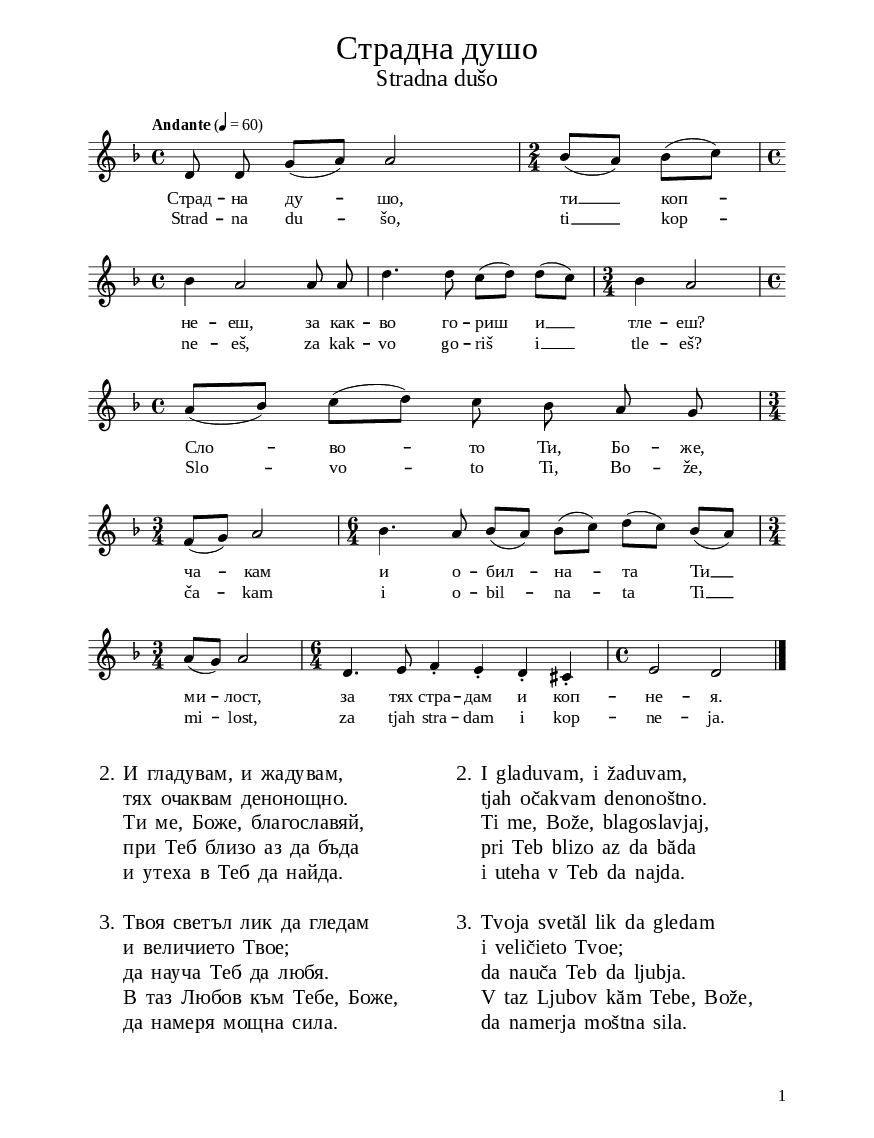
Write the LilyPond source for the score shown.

\version "2.24.2"

% include paper part and global functions
\include "include/globals.ily"

\bookpart {
  \label #'ref029
  \tocItem \markup "Страдна душо – Stradna dušo"
  \include "include/bookpart-paper.ily"
  \score {
    \include "include/score-layout.ily"

    \new Voice \absolute {
      \clef treble
      \key d \minor
      \time 4/4
      \tempoFunc "Andante" 4 "60"
      \autoBeamOff
      
      d'8 d' g'8 ([ a' ]) a'2 | \time 2/4 bes'8 ([ a' ])  bes' ([ c'' ])  | \break

      \time 4/4 bes'4 a'2 a'8 a' |
      d''4. d''8 c'' ([ d'' ]) d'' ([ c'' ]) \time 3/4  bes'4 a'2 |\break
      \time 4/4  a'8 ([ bes' ]) c'' ([ d'' ]) c'' bes' a' g' \break |
      \time 3/4  f'8 ([ g' ]) a'2 | \time 6/4  bes'4. a'8 bes' ([ a' ]) bes' ([ c'' ]) d'' ([ c'' ]) bes' ([ a' ]) \break |
      \time 3/4  |a'8 ([ g'8 ]) a'2 | \time 6/4  d'4. e'8 f'4\staccato e'4\staccato d'\staccato cis'\staccato | \time 4/4  e'2 d' | \bar "|." \break

    }

    \addlyrics {
      Страд -- на
      ду -- шо, ти __ коп -- не -- еш, за как -- во го --
      риш и __ тле -- еш? Сло -- во -- то Ти, Бо -- же,
      ча -- кам и о -- бил -- на -- та Ти __ ми -- лост,
      за тях стра -- дам и коп -- не -- я.}
      \addlyrics {
        Strad -- na
        du -- šo, ti __ kop -- ne -- eš, za kak -- vo go --
        riš i __ tle -- eš? Slo -- vo -- to Ti, Bo -- že,
        ča -- kam i o -- bil -- na -- ta Ti __ mi -- lost,
        za tjah stra -- dam i kop -- ne -- ja.}


        \header {
          title = \titleFunc "Страдна душо" "Stradna dušo"
        }

        \midi{}

      } % score



      \markup \fontsize #bgCoupletFontSize {
        \hspace #1
        \override #`(baseline-skip . ,bgCoupletBaselineSkip)
        \column {
          \line {   2. И гладувам, и жадувам,}

          \line {   "   " тях очаквам денонощно.}

          \line {   "   " Ти ме, Боже, благославяй,}

          \line {   "   " при Теб близо аз да бъда}

          \line {   "   " и утеха в Теб да найда.}
          \line { " " }

          \line {   3. Твоя светъл лик да гледам}

          \line {   "   " и величието Твое;}

          \line {   "   " да науча Теб да любя.}

          \line {   "   " В таз Любов към Тебе, Боже,}

          \line {   "   " да намеря мощна сила.}



        }

        \hspace #5
        \override #`(baseline-skip . ,bgCoupletBaselineSkip)
        \column {
          \line {   2. I gladuvam, i žaduvam,}

          \line {   "   " tjah očakvam denonoštno.}

          \line {   "   " Ti me, Bože, blagoslavjaj,}

          \line {   "   " pri Teb blizo az da băda}

          \line {   "   " i uteha v Teb da najda.}
          \line { " " }

          \line {   3. Tvoja svetăl lik da gledam}

          \line {   "   " i veličieto Tvoe;}

          \line {   "   " da nauča Teb da ljubja.}

          \line {   "   " V taz Ljubov kăm Tebe, Bože,}

          \line {   "   " da namerja moštna sila.}



        } %column
      } % markup

      \pageBreak


      \markup \fontsize #bgCoupletFontSize {
        \hspace #1
        \override #`(baseline-skip . ,bgCoupletBaselineSkip)
        \column {


          \line {   4. В подвизи и съвършенство}

          \line {   "   " да познавам милостта Ти,}

          \line {   "   " превеликата Ти тайна,}

          \line {   "   " що разкрива на човека}

          \line {   "   " суетата на живота.}
          \line { " " }
          \line {    5. Всичко грешно на Земята}

          \line {   "   " е преходно, мимолетно.}

          \line {   "   " Само Ти си вечен, Боже,}

          \line {   "   " Тебе хвалим, Тебе славим,}

          \line {   "   " Теб ще славят вековете.}

        }

        \hspace #5
        \override #`(baseline-skip . ,bgCoupletBaselineSkip)
        \column {
          \line {   4. V podvizi i săvăršenstvo}

          \line {   "   " da poznavam milostta Ti,}

          \line {   "   " prevelikata Ti tajna,}

          \line {   "   " što razkriva na čoveka}

          \line {   "   " suetata na života.}
          \line { " " }
          \line {    5. Vsičko grešno na Zemjata}

          \line {   "   " e prehodno, mimoletno.}

          \line {   "   " Samo Ti si večen, Bože,}

          \line {   "   " Tebe hvalim, Tebe slavim,}

          \line {   "   " Teb šte slavjat vekovete.}

        } %column
      } % markup

      \markup \empty-three
      % include foreign translation(s) of the song
      \version "2.24.2"

\markup \fill-line { \fontsize #deTitleFontSize "Du, leidende Seele" }
\markup \null
\markup \null
\markup \fontsize #deCoupletFontSize {
  \hspace #10
  \override #`(baseline-skip . ,deCoupletBaselineSkip)
  \column {

    \line {  1.  Du, leidende Seele, die du dich sehnst:}

    \line {   "   " Wofür brennst und glühst du? }

    \line {   "   "Auf Dein Wort, oh Gott, warte ich}

    \line {   "   "und auf Deine reiche Barmherzigkeit; }

    \line {   "   "dessentwillen leide ich, nach ihnen sehne ich mich.}

    \line { " " }
    \line {   2.  Und ich hungere und ich dürste, }

    \line {   "   "ich erwarte sie Tag und Nacht. }

    \line {   "   "Segne mich, oh Gott, }

    \line {   "   "auf dass ich Dir nahe bin }

    \line {   "   "und Trost bei Dir finde.}

    \line { " " }
    \line {   3.  Dein lichtes Antlitz schaue ich und Deine Größe,}

    \line {   "   "auf dass ich Dich lieben lerne. }

    \line {   "   "In dieser Liebe zu Dir, oh Herr, }
     \line {   "   " möge ich machtvolle Kraft finden.}

    \line { " " }
    \line { 4.  In den Heldentaten und der Vollkommenheit }

    \line {   "   "möge ich Deine Barmherzigkeit erkennen,}

    \line {   "   "Dein allmächtiges Geheimnis,}

    \line {   "   "das dem Menschen die Eitelkeit des Lebens}

    \line {   "   "offenbart. }

    \line { " " }
    \line {   5. Alles Sündige auf der Erde}

    \line {   "   "ist vergänglich und flüchtig.}

    \line {   "   "Nur Du, Gott, bist ewig:}

    \line {   "   "Dich loben wir, Dich lobpreisen wir,}

    \line {   "   "Dich wird lobpreisen die Ewigkeit.}

  }
}


%{
convert-ly (GNU LilyPond) 2.24.0  convert-ly: Processing `'...
Applying conversion: 2.19.2, 2.19.7, 2.19.11, 2.19.16, 2.19.22,
2.19.24, 2.19.28, 2.19.29, 2.19.32, 2.19.40, 2.19.46, 2.19.49,
2.19.80, 2.24.0
%}


    } % bookpart
